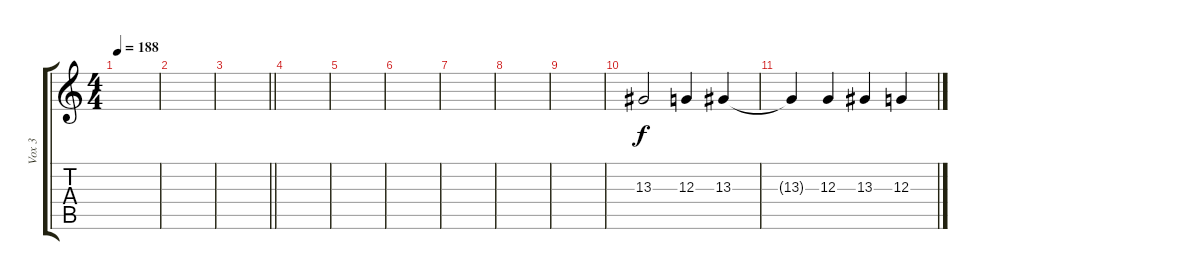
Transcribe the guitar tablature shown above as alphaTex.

\track ("Vox 3" "Vox 3") {instrument viola}
\staff {score tabs}
\tuning (E4 B3 G3 D3 A2 E2) {hide}
\ts (4 4)
\tempo 188
\clef g2
\ks c
|
|
\barLineRight lightlight
|
\section ("" " ")
|
|
|
|
|
|
13.3.2 12.3.4 13.3.4 |
13.3{t}.4 12.3.4 13.3.4 12.3.4
